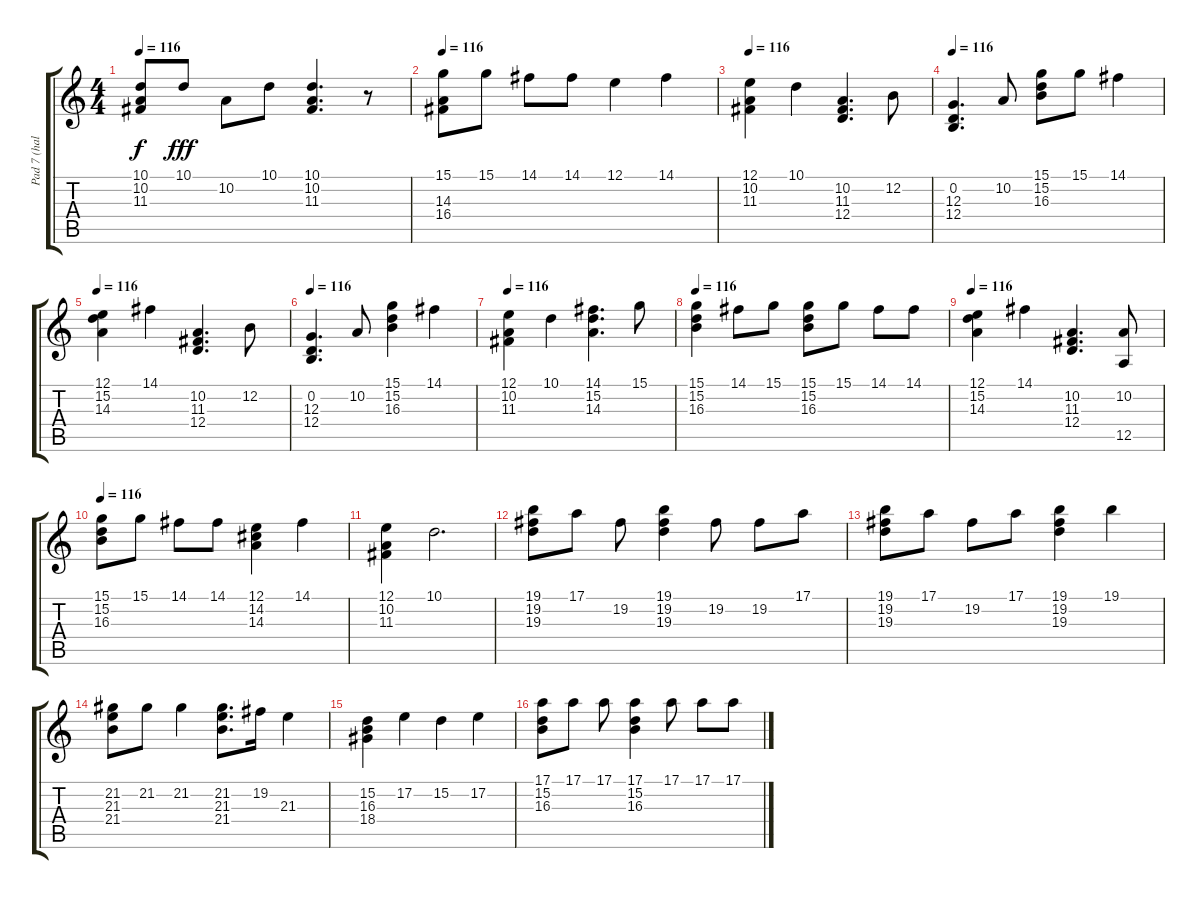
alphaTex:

\track ("Pad 7 (halo)" "Pad 7 (hal") {solo instrument pad7halo}
\staff {score tabs}
\tuning (E4 B3 G3 D3 A2 E2) {hide}
\ts (4 4)
\tempo 116
\clef g2
\ks c
(10.1{t} 10.2{t} 11.3{t}).8{dy f} 10.1.8{dy fff} 10.2.8 10.1.8 (10.1 10.2 11.3).4{d} r.8 |
\tempo 116
(15.1 14.3 16.4).8 15.1.8 14.1.8 14.1.8 12.1.4 14.1.4 |
\tempo 116
(12.1 10.2 11.3).4 10.1.4 (10.2 11.3 12.4).4{d} 12.2.8 |
\tempo 116
(0.2 12.3 12.4).4{d} 10.2.8 (15.1 15.2 16.3).8 15.1.8 14.1.4 |
\tempo 116
(12.1 15.2 14.3).4 14.1.4 (10.2 11.3 12.4).4{d} 12.2.8 |
\tempo 116
(0.2 12.3 12.4).4{d} 10.2.8 (15.1 15.2 16.3).4 14.1.4 |
\tempo 116
(12.1 10.2 11.3).4 10.1.4 (14.1 15.2 14.3).4{d} 15.1.8 |
\tempo 116
(15.1 15.2 16.3).4 14.1.8 15.1.8 (15.1 15.2 16.3).8 15.1.8 14.1.8 14.1.8 |
\tempo 116
(12.1 15.2 14.3).4 14.1.4 (10.2 11.3 12.4).4{d} (10.2 12.5).8 |
\tempo 116
(15.1 15.2 16.3).8 15.1.8 14.1.8 14.1.8 (12.1 14.2 14.3).4 14.1.4 |
(12.1 10.2 11.3).4 10.1.2{d} |
(19.1 19.2 19.3).8 17.1.8 19.2.8 (19.1 19.2 19.3).4 19.2.8 19.2.8 17.1.8 |
(19.1 19.2 19.3).8 17.1.8 19.2.8 17.1.8 (19.1 19.2 19.3).4 19.1.4 |
(21.2 21.3 21.4).8 21.2.8 21.2.4 (21.2 21.3 21.4).8{d} 19.2.16 21.3.4 |
(15.2 16.3 18.4).4 17.2.4 15.2.4 17.2.4 |
(17.1 15.2 16.3).8 17.1.8 17.1.8 (17.1 15.2 16.3).4 17.1.8 17.1.8 17.1.8
